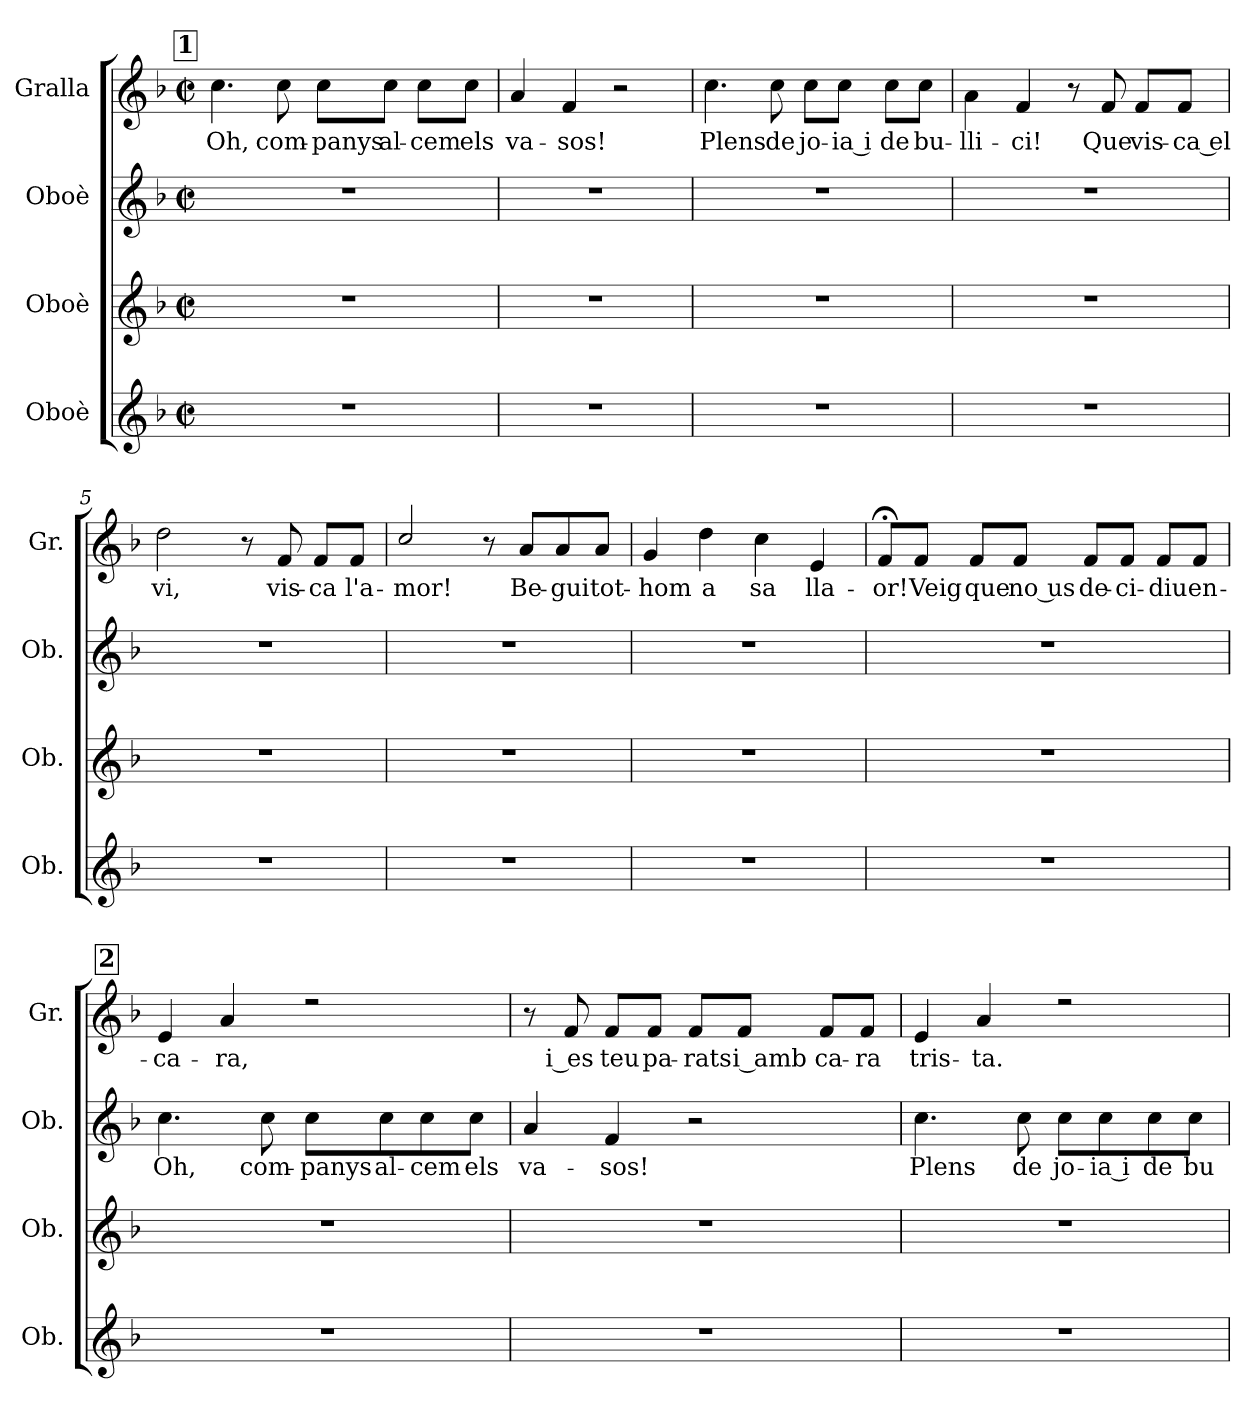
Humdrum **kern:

**kern	**kern	**kern	**text	**kern	**text
*part4	*part3	*part2	*part2	*part1	*part1
*staff4	*staff3	*staff2	*staff2	*staff1	*staff1
*I"Oboè	*I"Oboè	*I"Oboè	*	*I"Gralla	*
*I'Ob.	*I'Ob.	*I'Ob.	*	*I'Gr.	*
*clefG2	*clefG2	*clefG2	*	*clefG2	*
*k[b-]	*k[b-]	*k[b-]	*	*k[b-]	*
*M2/2	*M2/2	*M2/2	*	*M2/2	*
*met(c|)	*met(c|)	*met(c|)	*	*met(c|)	*
*MM120	*MM120	*MM120	*	*MM120	*
!!LO:REH:place=s1:a:B:fs=14:t=1
=1	=1	=1	=1	=1	=1
!	!	!	!	!	!LO:LY:b
1r	1r	1r	.	4.cc\	Oh,
!	!	!	!	!	!LO:LY:b
.	.	.	.	8cc\	com-
!	!	!	!	!	!LO:LY:b
.	.	.	.	8cc\L	-panys
!	!	!	!	!	!LO:LY:b
.	.	.	.	8cc\J	al-
!	!	!	!	!	!LO:LY:b
.	.	.	.	8cc\L	-cem
!	!	!	!	!	!LO:LY:b
.	.	.	.	8cc\J	els
=2	=2	=2	=2	=2	=2
!	!	!	!	!	!LO:LY:b
1r	1r	1r	.	4a/	va-
!	!	!	!	!	!LO:LY:b
.	.	.	.	4f/	-sos!
.	.	.	.	2r	.
=3	=3	=3	=3	=3	=3
!	!	!	!	!	!LO:LY:b
1r	1r	1r	.	4.cc\	Plens
!	!	!	!	!	!LO:LY:b
.	.	.	.	8cc\	de
!	!	!	!	!	!LO:LY:b
.	.	.	.	8cc\L	jo-
!	!	!	!	!	!LO:LY:b
.	.	.	.	8cc\J	ia i
!	!	!	!	!	!LO:LY:b
.	.	.	.	8cc\L	de
!	!	!	!	!	!LO:LY:b
.	.	.	.	8cc\J	bu-
!!LO:LB:g=z
=4	=4	=4	=4	=4	=4
!	!	!	!	!	!LO:LY:b
1r	1r	1r	.	4a\	-lli-
!	!	!	!	!	!LO:LY:b
.	.	.	.	4f/	-ci!
.	.	.	.	8r	.
!	!	!	!	!	!LO:LY:b
.	.	.	.	8f/	Que
!	!	!	!	!	!LO:LY:b
.	.	.	.	8f/L	vis-
!	!	!	!	!	!LO:LY:b
.	.	.	.	8f/J	ca el
=5	=5	=5	=5	=5	=5
!	!	!	!	!	!LO:LY:b
1r	1r	1r	.	2dd\	vi,
.	.	.	.	8r	.
!	!	!	!	!	!LO:LY:b
.	.	.	.	8f/	vis-
!	!	!	!	!	!LO:LY:b
.	.	.	.	8f/L	-ca
!	!	!	!	!	!LO:LY:b
.	.	.	.	8f/J	l'a-
=6	=6	=6	=6	=6	=6
!	!	!	!	!	!LO:LY:b
1r	1r	1r	.	2cc/	-mor!
.	.	.	.	8r	.
!	!	!	!	!	!LO:LY:b
.	.	.	.	8a/L	Be-
!	!	!	!	!	!LO:LY:b
.	.	.	.	8a/	-gui
!	!	!	!	!	!LO:LY:b
.	.	.	.	8a/J	tot-
=7	=7	=7	=7	=7	=7
!	!	!	!	!	!LO:LY:b
1r	1r	1r	.	4g/	-hom
!	!	!	!	!	!LO:LY:b
.	.	.	.	4dd\	a
!	!	!	!	!	!LO:LY:b
.	.	.	.	4cc\	sa
!	!	!	!	!	!LO:LY:b
.	.	.	.	4e/	lla-
!!LO:LB:g=z
=8	=8	=8	=8	=8	=8
!	!	!	!	!	!LO:LY:b
1r	1r	1r	.	8f;</L	-or!
!	!	!	!	!	!LO:LY:b
.	.	.	.	8f/J	Veig
!	!	!	!	!	!LO:LY:b
.	.	.	.	8f/L	que
!	!	!	!	!	!LO:LY:b
.	.	.	.	8f/J	no us
!	!	!	!	!	!LO:LY:b
.	.	.	.	8f/L	de-
!	!	!	!	!	!LO:LY:b
.	.	.	.	8f/J	-ci-
!	!	!	!	!	!LO:LY:b
.	.	.	.	8f/L	-diu
!	!	!	!	!	!LO:LY:b
.	.	.	.	8f/J	en-
!!LO:REH:place=s1:a:B:fs=14:t=2
=9	=9	=9	=9	=9	=9
!	!	!	!	!	!LO:LY:b
1r	1r	4.cc\	Oh,	4e/	-ca-
!	!	!	!	!	!LO:LY:b
.	.	.	.	4a/	-ra,
.	.	8cc\	com-	.	.
.	.	8cc\L	-panys	2rdd	.
.	.	8cc\	al-	.	.
.	.	8cc\	-cem	.	.
.	.	8cc\J	els	.	.
=10	=10	=10	=10	=10	=10
1r	1r	4a/	va-	8r	.
!	!	!	!	!	!LO:LY:b
.	.	.	.	8f/	i es
!	!	!	!	!	!LO:LY:b
.	.	4f/	-sos!	8f/L	-teu
!	!	!	!	!	!LO:LY:b
.	.	.	.	8f/J	pa-
!	!	!	!	!	!LO:LY:b
.	.	2r	.	8f/L	-rats
!	!	!	!	!	!LO:LY:b
.	.	.	.	8f/J	i amb
!	!	!	!	!	!LO:LY:b
.	.	.	.	8f/L	ca-
!	!	!	!	!	!LO:LY:b
.	.	.	.	8f/J	-ra
!!LO:LB:g=z
=11	=11	=11	=11	=11	=11
!	!	!	!	!	!LO:LY:b
1r	1r	4.cc\	Plens	4e/	tris-
!	!	!	!	!	!LO:LY:b
.	.	.	.	4a/	-ta.
.	.	8cc\	de	.	.
.	.	8cc\L	jo-	2rdd	.
.	.	8cc\	ia i	.	.
.	.	8cc\	de	.	.
.	.	8cc\J	bu-	.	.
=	=	=	=	=	=
*-	*-	*-	*-	*-	*-
